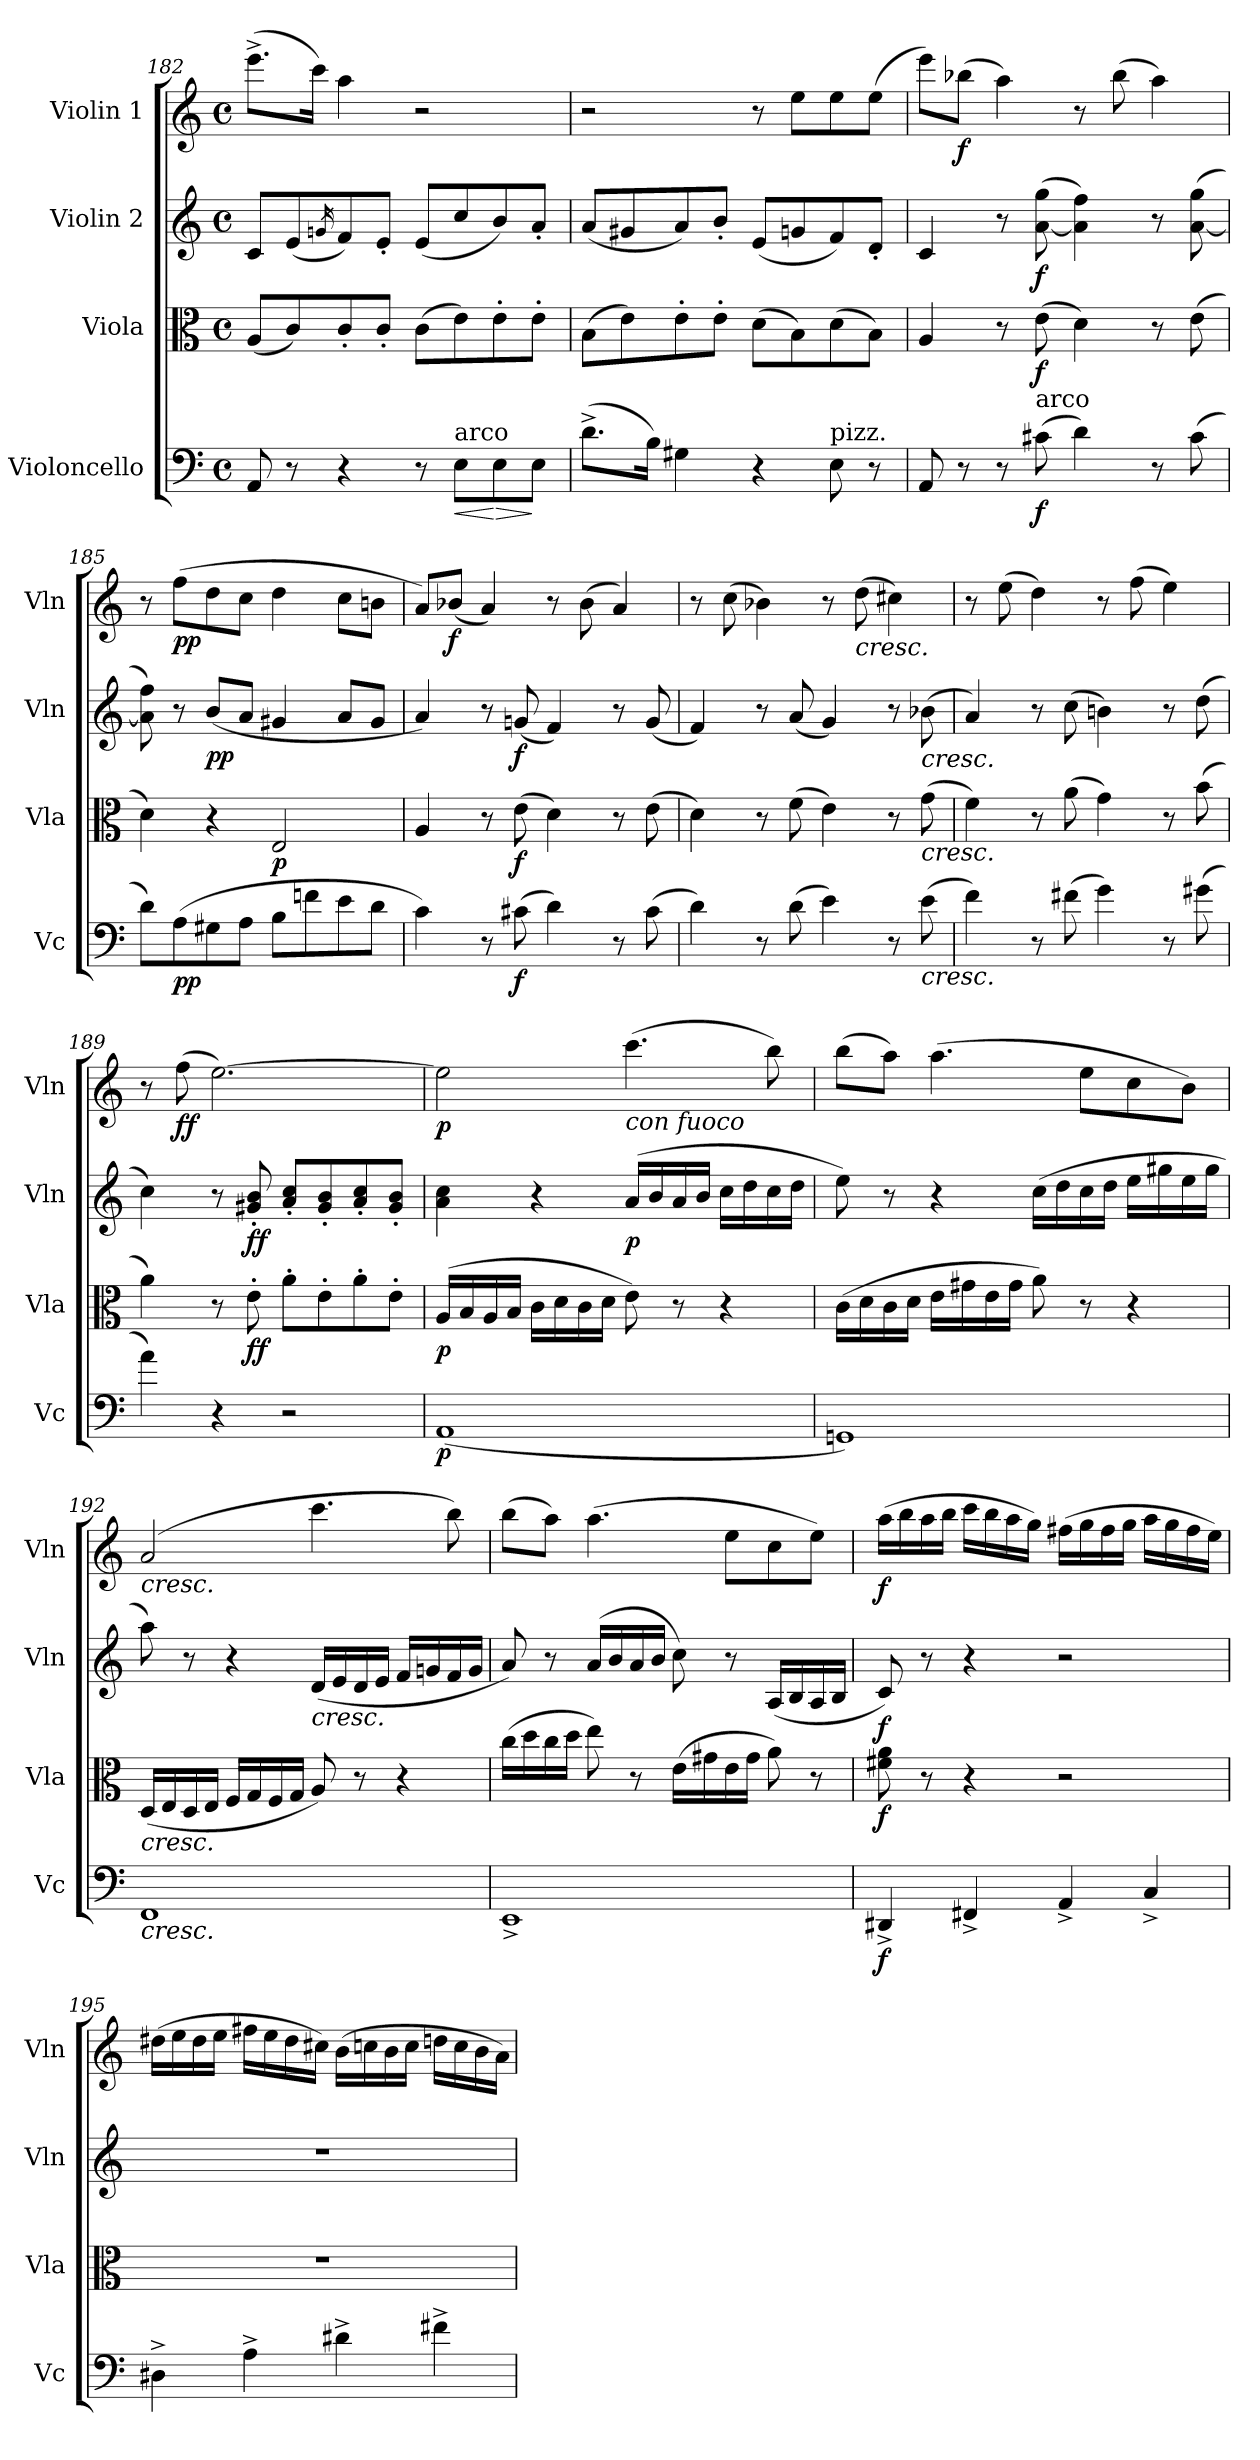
**kern	**dynam	**kern	**dynam	**kern	**dynam	**kern	**dynam
*part4	*part4	*part3	*part3	*part2	*part2	*part1	*part1
*staff4	*staff4	*staff3	*staff3	*staff2	*staff2	*staff1	*staff1
*I"Violoncello	*	*I"Viola	*	*I"Violin 2	*	*I"Violin 1	*
*I'Vc	*	*I'Vla	*	*I'Vln	*	*I'Vln	*
!!LO:LB:g=z
*clefF4	*	*clefC3	*	*clefG2	*	*clefG2	*
*k[]	*	*k[]	*	*k[]	*	*k[]	*
*M4/4	*	*M4/4	*	*M4/4	*	*M4/4	*
*met(c)	*	*met(c)	*	*met(c)	*	*met(c)	*
=182	=182	=182	=182	=182	=182	=182	=182
8AA/	.	(8A/L	.	8c/L	.	(8.eee^\L	.
8r	.	8c/)	.	(8e/	.	.	.
.	.	.	.	.	.	16ccc\Jk)	.
.	.	.	.	16qgn/	.	.	.
4r	.	8c'/	.	8f/)	.	4aa\	.
.	.	8c'/J	.	8e'/J	.	.	.
8r	.	(8c\L	.	(8e/L	.	2r	.
!LO:TX:a:t=arco	!	!	!	!	!	!	!
!	!LO:HP:b	!	!	!	!	!	!
8E\L	<	8e\)	.	8cc/	.	.	.
!	!LO:HP:n=1:b	!	!	!	!	!	!
8E\	[ >	8e'\	.	8b/)	.	.	.
8E\J	]	8e'\J	.	8a'/J	.	.	.
=183	=183	=183	=183	=183	=183	=183	=183
(8.d^\L	.	(8B\L	.	(8a/L	.	2r	.
.	.	8e\)	.	8g#X/	.	.	.
16B\Jk)	.	.	.	.	.	.	.
4G#X\	.	8e'\	.	8a/)	.	.	.
.	.	8e'\J	.	8b'/J	.	.	.
4r	.	(8d\L	.	(8e/L	.	8r	.
.	.	8B\)	.	8gn/	.	8ee\L	.
!LO:TX:a:t=pizz.	!	!	!	!	!	!	!
8E\	.	(8d\	.	8f/)	.	8ee\	.
8r	.	8B\J)	.	8d'/J	.	(8ee\J	.
=184	=184	=184	=184	=184	=184	=184	=184
8AA/	.	4A/	.	4c/	.	8eee\L)	.
!	!	!	!	!	!	!	!LO:DY:b
8r	.	.	.	.	.	(8bb-X\J	f
8r	.	8r	.	8r	.	4aa\)	.
!LO:TX:a:t=arco	!	!	!	!	!	!	!
!	!LO:DY:b	!	!LO:DY:b	!	!LO:DY:b	!	!
(8c#X\	f	(8e\	f	(>[8a\ 8gg\	f	.	.
4d\)	.	4d\)	.	4a\] 4ff\)	.	8r	.
.	.	.	.	.	.	(8bb-\	.
8r	.	8r	.	8r	.	4aa\)	.
(8c#\	.	(8e\	.	(>[8a\ 8gg\	.	.	.
!!LO:LB:g=z
=185	=185	=185	=185	=185	=185	=185	=185
8d\L)	.	4d\)	.	8a\] 8ff\)	.	8r	.
!	!LO:DY:b	!	!	!	!	!	!LO:DY:b
(8A\	pp	.	.	8r	.	(8ff\L	pp
!	!	!	!	!	!LO:DY:b	!	!
8G#X\	.	4r	.	(8b/L	pp	8dd\	.
8A\J	.	.	.	8a/J	.	8cc\J	.
!	!	!	!LO:DY:b	!	!	!	!
8B\L	.	2E/	p	4g#X/	.	4dd\	.
8fn\	.	.	.	.	.	.	.
8e\	.	.	.	8a/L	.	8cc\L	.
8d\J	.	.	.	8g#/J	.	8bn\J	.
=186	=186	=186	=186	=186	=186	=186	=186
4c\)	.	4A/	.	4a/)	.	8a/L)	.
!	!	!	!	!	!	!	!LO:DY:b
.	.	.	.	.	.	(8b-X/J	f
8r	.	8r	.	8r	.	4a/)	.
!	!LO:DY:b	!	!LO:DY:b	!	!LO:DY:b	!	!
(8c#X\	f	(8e\	f	(8gn/	f	.	.
4d\)	.	4d\)	.	4f/)	.	8r	.
.	.	.	.	.	.	(8b-\	.
8r	.	8r	.	8r	.	4a/)	.
(8c#\	.	(8e\	.	(8g/	.	.	.
=187	=187	=187	=187	=187	=187	=187	=187
4d\)	.	4d\)	.	4f/)	.	8r	.
.	.	.	.	.	.	(8cc\	.
8r	.	8r	.	8r	.	4b-X\)	.
(8d\	.	(8f\	.	(8a/	.	.	.
4e\)	.	4e\)	.	4g/)	.	8r	.
!	!	!	!	!	!	!LO:TX:b:i:t=cresc.	!
.	.	.	.	.	.	(8dd\	.
8r	.	8r	.	8r	.	4cc#X\)	.
!	!	!	!	!LO:TX:b:i:t=cresc.	!	!	!
!	!	!LO:TX:b:i:t=cresc.	!	!	!	!	!
!LO:TX:b:i:t=cresc.	!	!	!	!	!	!	!
(8e\	.	(8g\	.	(8b-X\	.	.	.
=188	=188	=188	=188	=188	=188	=188	=188
4f\)	.	4f\)	.	4a/)	.	8r	.
.	.	.	.	.	.	(8ee\	.
8r	.	8r	.	8r	.	4dd\)	.
(8f#X\	.	(8a\	.	(8cc\	.	.	.
4g\)	.	4g\)	.	4bn\)	.	8r	.
.	.	.	.	.	.	(8ff\	.
8r	.	8r	.	8r	.	4ee\)	.
(8g#X\	.	(8b\	.	(8dd\	.	.	.
=189	=189	=189	=189	=189	=189	=189	=189
4a\)	.	4a\)	.	4cc\)	.	8r	.
!	!	!	!	!	!	!	!LO:DY:b
.	.	.	.	.	.	(8ff\	ff
4r	.	8r	.	8r	.	[2.ee\)	.
!	!	!	!LO:DY:b	!	!LO:DY:b	!	!
.	.	8e'\	ff	8g#X/' 8b/'	ff	.	.
2r	.	8a'\L	.	8a/' 8cc/'L	.	.	.
.	.	8e'\	.	8g#/' 8b/'	.	.	.
.	.	8a'\	.	8a/' 8cc/'	.	.	.
.	.	8e'\J	.	8g#/' 8b/'J	.	.	.
!!LO:LB:g=z
=190	=190	=190	=190	=190	=190	=190	=190
!	!LO:DY:b	!	!LO:DY:b	!	!	!	!LO:DY:b
(1AA	p	(16A/LL	p	4a\ 4cc\	.	2ee\]	p
.	.	16B/	.	.	.	.	.
.	.	16A/	.	.	.	.	.
.	.	16B/JJ	.	.	.	.	.
.	.	16c\LL	.	4r	.	.	.
.	.	16d\	.	.	.	.	.
.	.	16c\	.	.	.	.	.
.	.	16d\JJ	.	.	.	.	.
!	!	!	!	!	!	!LO:TX:b:i:t=con fuoco	!
!	!	!	!	!	!LO:DY:b	!	!
.	.	8e\)	.	(16a/LL	p	(4.ccc\	.
.	.	.	.	16b/	.	.	.
.	.	8r	.	16a/	.	.	.
.	.	.	.	16b/JJ	.	.	.
.	.	4r	.	16cc\LL	.	.	.
.	.	.	.	16dd\	.	.	.
.	.	.	.	16cc\	.	8bb\)	.
.	.	.	.	16dd\JJ	.	.	.
=191	=191	=191	=191	=191	=191	=191	=191
1GGn)	.	(16c\LL	.	8ee\)	.	(8bb\L	.
.	.	16d\	.	.	.	.	.
.	.	16c\	.	8r	.	8aa\J)	.
.	.	16d\JJ	.	.	.	.	.
.	.	16e\LL	.	4r	.	(4.aa\	.
.	.	16g#X\	.	.	.	.	.
.	.	16e\	.	.	.	.	.
.	.	16g#\JJ	.	.	.	.	.
.	.	8a\)	.	(16cc\LL	.	.	.
.	.	.	.	16dd\	.	.	.
.	.	8r	.	16cc\	.	8ee\L	.
.	.	.	.	16dd\JJ	.	.	.
.	.	4r	.	16ee\LL	.	8cc\	.
.	.	.	.	16gg#X\	.	.	.
.	.	.	.	16ee\	.	8b\J)	.
.	.	.	.	16gg#\JJ	.	.	.
!!LO:LB:g=z
=192	=192	=192	=192	=192	=192	=192	=192
!	!	!	!	!	!	!LO:TX:b:i:t=cresc.	!
!	!	!LO:TX:b:i:t=cresc.	!	!	!	!	!
!LO:TX:b:i:t=cresc.	!	!	!	!	!	!	!
1FF	.	(16D/LL	.	8aa\)	.	(2a/	.
.	.	16E/	.	.	.	.	.
.	.	16D/	.	8r	.	.	.
.	.	16E/JJ	.	.	.	.	.
.	.	16F/LL	.	4r	.	.	.
.	.	16G/	.	.	.	.	.
.	.	16F/	.	.	.	.	.
.	.	16G/JJ	.	.	.	.	.
!	!	!	!	!LO:TX:b:i:t=cresc.	!	!	!
.	.	8A/)	.	(16d/LL	.	4.ccc\	.
.	.	.	.	16e/	.	.	.
.	.	8r	.	16d/	.	.	.
.	.	.	.	16e/JJ	.	.	.
.	.	4r	.	16f/LL	.	.	.
.	.	.	.	16gn/	.	.	.
.	.	.	.	16f/	.	8bb\)	.
.	.	.	.	16g/JJ	.	.	.
=193	=193	=193	=193	=193	=193	=193	=193
1EE^	.	(16cc\LL	.	8a/)	.	(8bb\L	.
.	.	16dd\	.	.	.	.	.
.	.	16cc\	.	8r	.	8aa\J)	.
.	.	16dd\JJ	.	.	.	.	.
.	.	8ee\)	.	(<16a/LL	.	(4.aa\	.
.	.	.	.	16b/	.	.	.
.	.	8r	.	16a/	.	.	.
.	.	.	.	16b/JJ	.	.	.
.	.	(16e\LL	.	8cc\)	.	.	.
.	.	16g#X\	.	.	.	.	.
.	.	16e\	.	8r	.	8ee\L	.
.	.	16g#\JJ	.	.	.	.	.
.	.	8a\)	.	(16A/LL	.	8cc\	.
.	.	.	.	16B/	.	.	.
.	.	8r	.	16A/	.	8ee\J)	.
.	.	.	.	16B/JJ	.	.	.
=194	=194	=194	=194	=194	=194	=194	=194
!	!LO:DY:b	!	!LO:DY:b	!	!LO:DY:b	!	!LO:DY:b
4DD#X^/	f	8f#X\ 8a\	f	8c/)	f	(16aa\LL	f
.	.	.	.	.	.	16bb\	.
.	.	8r	.	8r	.	16aa\	.
.	.	.	.	.	.	16bb\JJ	.
4FF#X^/	.	4r	.	4r	.	16ccc\LL	.
.	.	.	.	.	.	16bb\	.
.	.	.	.	.	.	16aa\	.
.	.	.	.	.	.	16gg\JJ)	.
4AA^/	.	2r	.	2r	.	(16ff#X\LL	.
.	.	.	.	.	.	16gg\	.
.	.	.	.	.	.	16ff#\	.
.	.	.	.	.	.	16gg\JJ	.
4C^/	.	.	.	.	.	16aa\LL	.
.	.	.	.	.	.	16gg\	.
.	.	.	.	.	.	16ff#\	.
.	.	.	.	.	.	16ee\JJ)	.
!!LO:LB:g=z
=195	=195	=195	=195	=195	=195	=195	=195
4D#X^\	.	1r	.	1r	.	(16dd#X\LL	.
.	.	.	.	.	.	16ee\	.
.	.	.	.	.	.	16dd#\	.
.	.	.	.	.	.	16ee\JJ	.
4A^\	.	.	.	.	.	16ff#X\LL	.
.	.	.	.	.	.	16ee\	.
.	.	.	.	.	.	16dd#\	.
.	.	.	.	.	.	16cc#X\JJ)	.
4d#X^\	.	.	.	.	.	(16b\LL	.
.	.	.	.	.	.	16ccn\	.
.	.	.	.	.	.	16b\	.
.	.	.	.	.	.	16cc\JJ	.
4f#X^\	.	.	.	.	.	16ddn\LL	.
.	.	.	.	.	.	16cc\	.
.	.	.	.	.	.	16b\	.
.	.	.	.	.	.	16a\JJ)	.
=	=	=	=	=	=	=	=
*-	*-	*-	*-	*-	*-	*-	*-
